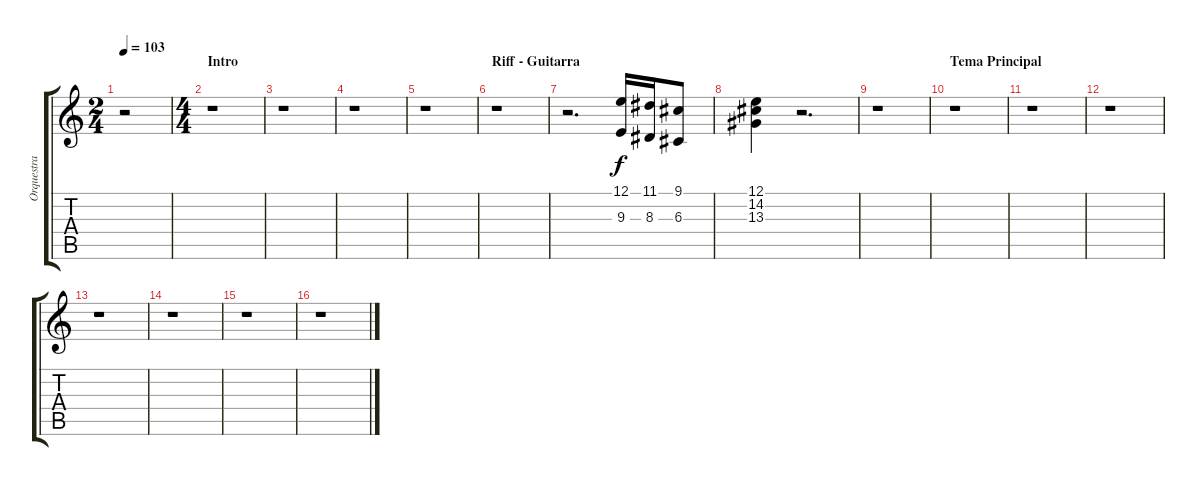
\track ("Orquestra" "Orquestra") {instrument orchestrahit}
\staff {score tabs}
\tuning (E4 B3 G3 D3 A2 E2) {hide}
\ts (2 4)
\tempo 103
\clef g2
\ks c
r.2{dy f instrument orchestrahit} |
\ts (4 4)
\section ("" "Intro")
r.1 |
r.1 |
r.1 |
r.1 |
\section ("" "Riff - Guitarra")
r.1 |
r.2{d} (12.1 9.3).16 (11.1 8.3).16 (9.1 6.3).8 |
(12.1 14.2 13.3).4 r.2{d} |
r.1 |
\section ("" "Tema Principal")
r.1 |
r.1 |
r.1 |
r.1 |
r.1 |
r.1 |
r.1
